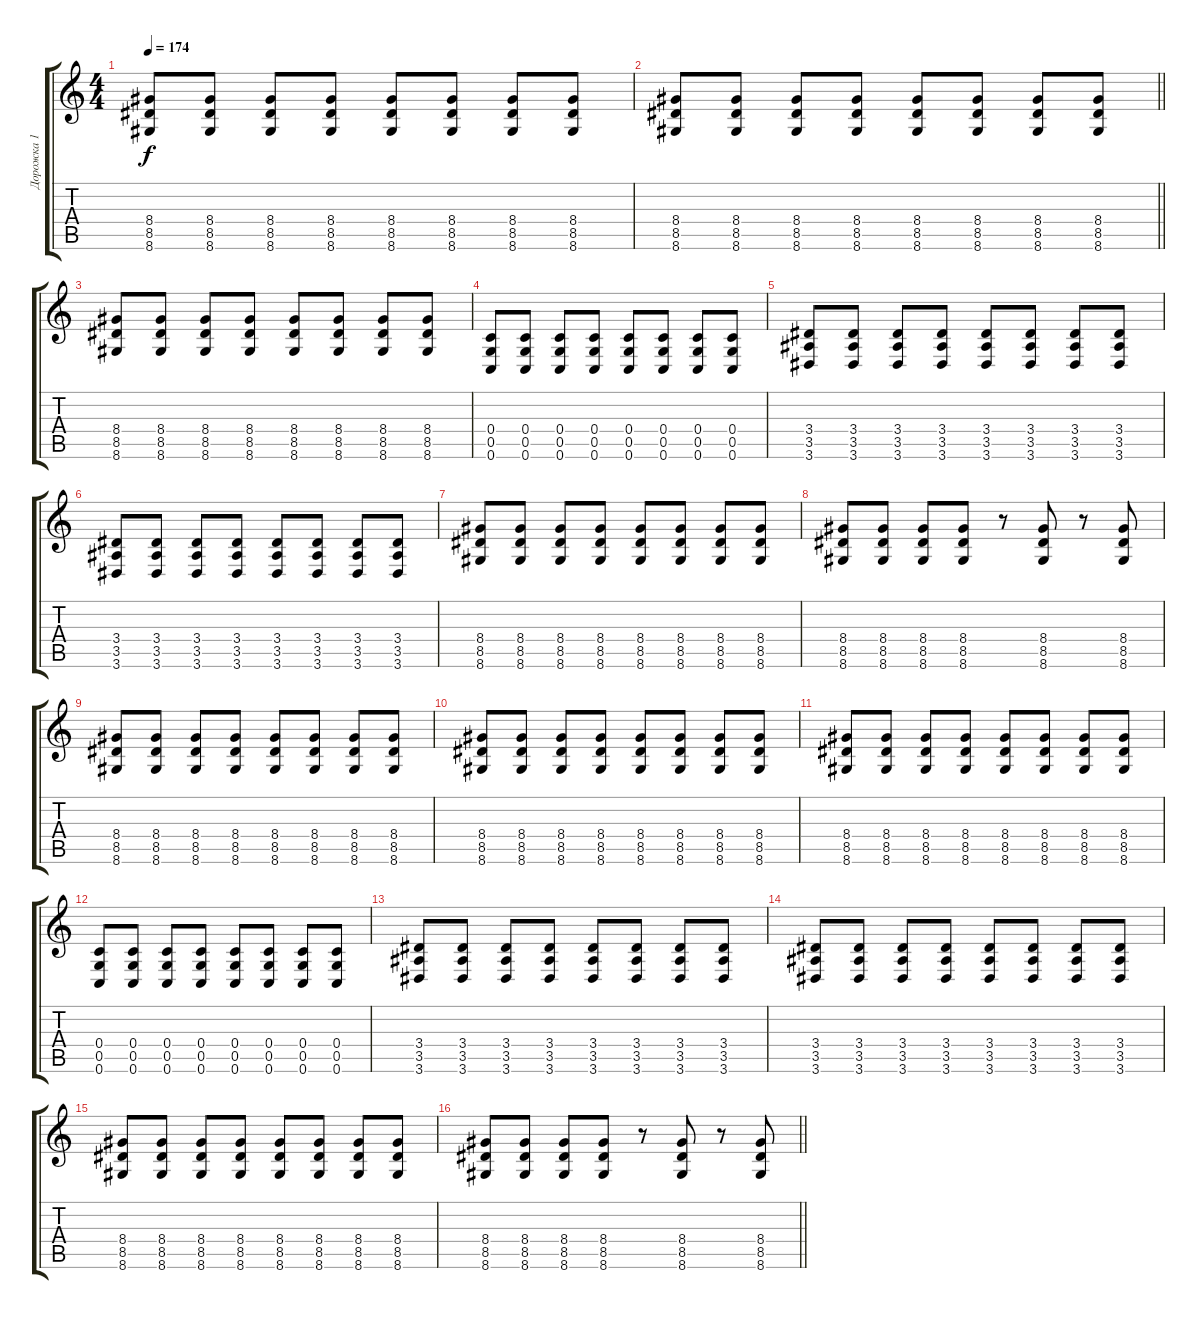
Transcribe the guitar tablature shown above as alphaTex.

\track ("Дорожка 1" "Дорожка 1") {instrument distortionguitar}
\staff {score tabs}
\tuning (D4 A3 F3 C3 G2 C2) {hide}
\ts (4 4)
\section ("" "")
\tempo 174
\clef g2
\ks c
(8.4 8.5 8.6).8{dy f} (8.4 8.5 8.6).8 (8.4 8.5 8.6).8 (8.4 8.5 8.6).8 (8.4 8.5 8.6).8 (8.4 8.5 8.6).8 (8.4 8.5 8.6).8 (8.4 8.5 8.6).8 |
\barLineRight lightlight
(8.4 8.5 8.6).8 (8.4 8.5 8.6).8 (8.4 8.5 8.6).8 (8.4 8.5 8.6).8 (8.4 8.5 8.6).8 (8.4 8.5 8.6).8 (8.4 8.5 8.6).8 (8.4 8.5 8.6).8 |
(8.4 8.5 8.6).8 (8.4 8.5 8.6).8 (8.4 8.5 8.6).8 (8.4 8.5 8.6).8 (8.4 8.5 8.6).8 (8.4 8.5 8.6).8 (8.4 8.5 8.6).8 (8.4 8.5 8.6).8 |
(0.4 0.5 0.6).8 (0.4 0.5 0.6).8 (0.4 0.5 0.6).8 (0.4 0.5 0.6).8 (0.4 0.5 0.6).8 (0.4 0.5 0.6).8 (0.4 0.5 0.6).8 (0.4 0.5 0.6).8 |
(3.4 3.5 3.6).8 (3.4 3.5 3.6).8 (3.4 3.5 3.6).8 (3.4 3.5 3.6).8 (3.4 3.5 3.6).8 (3.4 3.5 3.6).8 (3.4 3.5 3.6).8 (3.4 3.5 3.6).8 |
(3.4 3.5 3.6).8 (3.4 3.5 3.6).8 (3.4 3.5 3.6).8 (3.4 3.5 3.6).8 (3.4 3.5 3.6).8 (3.4 3.5 3.6).8 (3.4 3.5 3.6).8 (3.4 3.5 3.6).8 |
(8.4 8.5 8.6).8 (8.4 8.5 8.6).8 (8.4 8.5 8.6).8 (8.4 8.5 8.6).8 (8.4 8.5 8.6).8 (8.4 8.5 8.6).8 (8.4 8.5 8.6).8 (8.4 8.5 8.6).8 |
(8.4 8.5 8.6).8 (8.4 8.5 8.6).8 (8.4 8.5 8.6).8 (8.4 8.5 8.6).8 r.8 (8.4 8.5 8.6).8 r.8 (8.4 8.5 8.6).8 |
(8.4 8.5 8.6).8 (8.4 8.5 8.6).8 (8.4 8.5 8.6).8 (8.4 8.5 8.6).8 (8.4 8.5 8.6).8 (8.4 8.5 8.6).8 (8.4 8.5 8.6).8 (8.4 8.5 8.6).8 |
(8.4 8.5 8.6).8 (8.4 8.5 8.6).8 (8.4 8.5 8.6).8 (8.4 8.5 8.6).8 (8.4 8.5 8.6).8 (8.4 8.5 8.6).8 (8.4 8.5 8.6).8 (8.4 8.5 8.6).8 |
(8.4 8.5 8.6).8 (8.4 8.5 8.6).8 (8.4 8.5 8.6).8 (8.4 8.5 8.6).8 (8.4 8.5 8.6).8 (8.4 8.5 8.6).8 (8.4 8.5 8.6).8 (8.4 8.5 8.6).8 |
(0.4 0.5 0.6).8 (0.4 0.5 0.6).8 (0.4 0.5 0.6).8 (0.4 0.5 0.6).8 (0.4 0.5 0.6).8 (0.4 0.5 0.6).8 (0.4 0.5 0.6).8 (0.4 0.5 0.6).8 |
(3.4 3.5 3.6).8 (3.4 3.5 3.6).8 (3.4 3.5 3.6).8 (3.4 3.5 3.6).8 (3.4 3.5 3.6).8 (3.4 3.5 3.6).8 (3.4 3.5 3.6).8 (3.4 3.5 3.6).8 |
(3.4 3.5 3.6).8 (3.4 3.5 3.6).8 (3.4 3.5 3.6).8 (3.4 3.5 3.6).8 (3.4 3.5 3.6).8 (3.4 3.5 3.6).8 (3.4 3.5 3.6).8 (3.4 3.5 3.6).8 |
(8.4 8.5 8.6).8 (8.4 8.5 8.6).8 (8.4 8.5 8.6).8 (8.4 8.5 8.6).8 (8.4 8.5 8.6).8 (8.4 8.5 8.6).8 (8.4 8.5 8.6).8 (8.4 8.5 8.6).8 |
\barLineRight lightlight
(8.4 8.5 8.6).8 (8.4 8.5 8.6).8 (8.4 8.5 8.6).8 (8.4 8.5 8.6).8 r.8 (8.4 8.5 8.6).8 r.8 (8.4 8.5 8.6).8
